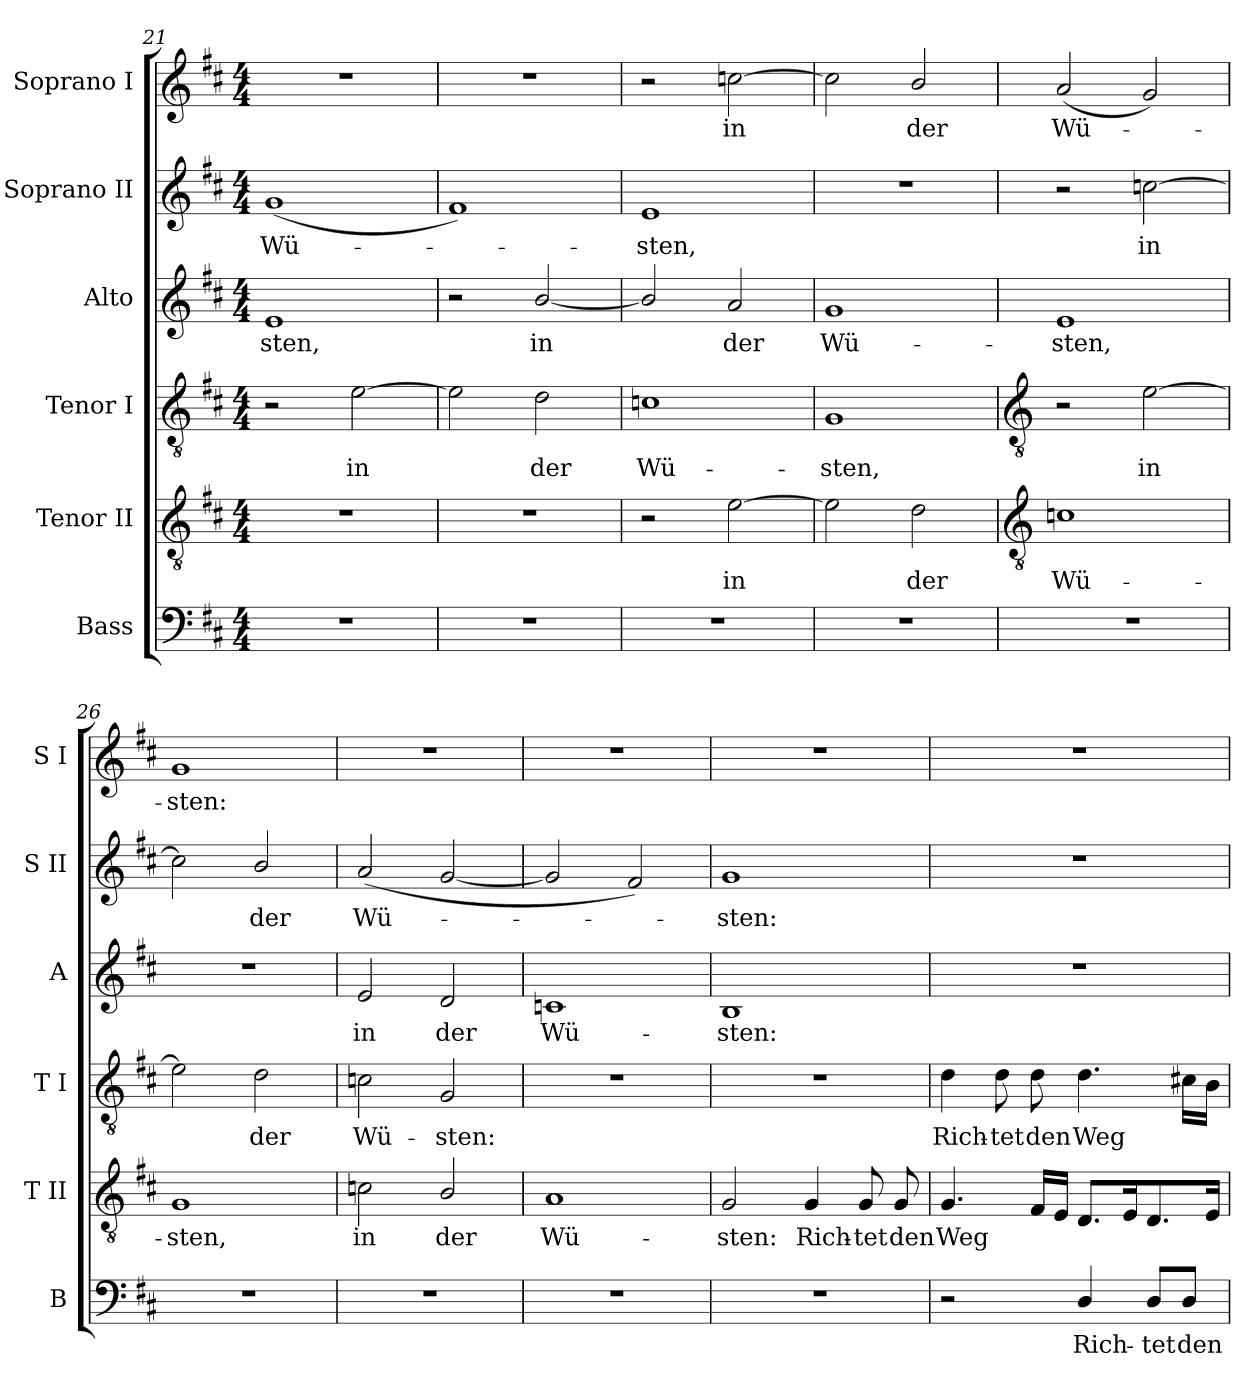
**kern	**text	**kern	**text	**kern	**text	**kern	**text	**kern	**text	**kern	**text
*part6	*part6	*part5	*part5	*part4	*part4	*part3	*part3	*part2	*part2	*part1	*part1
*staff6	*staff6	*staff5	*staff5	*staff4	*staff4	*staff3	*staff3	*staff2	*staff2	*staff1	*staff1
*I"Bass	*	*I"Tenor II	*	*I"Tenor I	*	*I"Alto	*	*I"Soprano II	*	*I"Soprano I	*
*I'B	*	*I'T II	*	*I'T I	*	*I'A	*	*I'S II	*	*I'S I	*
*clefF4	*	*clefGv2	*	*clefGv2	*	*clefG2	*	*clefG2	*	*clefG2	*
*k[f#c#]	*	*k[f#c#]	*	*k[f#c#]	*	*k[f#c#]	*	*k[f#c#]	*	*k[f#c#]	*
*D:	*	*D:	*	*D:	*	*D:	*	*D:	*	*D:	*
*M4/4	*	*M4/4	*	*M4/4	*	*M4/4	*	*M4/4	*	*M4/4	*
=21	=21	=21	=21	=21	=21	=21	=21	=21	=21	=21	=21
!	!	!	!	!	!	!	!LO:LY:b	!	!LO:LY:b	!	!
1r	.	1r	.	2r	.	1e	sten,	(<1g	Wü-	1r	.
!	!	!	!	!	!LO:LY:b	!	!	!	!	!	!
.	.	.	.	[2e	in	.	.	.	.	.	.
=22	=22	=22	=22	=22	=22	=22	=22	=22	=22	=22	=22
1r	.	1r	.	2e]	.	2r	.	1f#)	.	1r	.
!	!	!	!	!	!LO:LY:b	!	!LO:LY:b	!	!	!	!
.	.	.	.	2d	der	[2b/	in	.	.	.	.
=23	=23	=23	=23	=23	=23	=23	=23	=23	=23	=23	=23
!	!	!	!	!	!LO:LY:b	!	!	!	!LO:LY:b	!	!
1r	.	2r	.	1cn	Wü-	2b/]	.	1e	sten,	2r	.
!	!	!	!LO:LY:b	!	!	!	!LO:LY:b	!	!	!	!LO:LY:b
.	.	[2e	in	.	.	2a	der	.	.	[2ccn	in
=24	=24	=24	=24	=24	=24	=24	=24	=24	=24	=24	=24
!	!	!	!	!	!LO:LY:b	!	!LO:LY:b	!	!	!	!
1r	.	2e]	.	1G	-sten,	1g	Wü-	1r	.	2cc]	.
!	!	!	!LO:LY:b	!	!	!	!	!	!	!	!LO:LY:b
.	.	2d	der	.	.	.	.	.	.	2b/	der
!!LO:LB:g=z
=25	=25	=25	=25	=25	=25	=25	=25	=25	=25	=25	=25
*	*	*clefGv2	*	*clefGv2	*	*	*	*	*	*	*
!	!	!	!LO:LY:b	!	!	!	!LO:LY:b	!	!	!	!LO:LY:b
1r	.	1cn	Wü-	2r	.	1e	-sten,	2r	.	(<2a	Wü-
!	!	!	!	!	!LO:LY:b	!	!	!	!LO:LY:b	!	!
.	.	.	.	[2e	in	.	.	[2ccn	in	2g)	.
=26	=26	=26	=26	=26	=26	=26	=26	=26	=26	=26	=26
!	!	!	!LO:LY:b	!	!	!	!	!	!	!	!LO:LY:b
1r	.	1G	-sten,	2e]	.	1r	.	2cc]	.	1g	sten:
!	!	!	!	!	!LO:LY:b	!	!	!	!LO:LY:b	!	!
.	.	.	.	2d	der	.	.	2b/	der	.	.
=27	=27	=27	=27	=27	=27	=27	=27	=27	=27	=27	=27
!	!	!	!LO:LY:b	!	!LO:LY:b	!	!LO:LY:b	!	!LO:LY:b	!	!
1r	.	2cn	in	2cn	Wü-	2e	in	(<2a	Wü-	1r	.
!	!	!	!LO:LY:b	!	!LO:LY:b	!	!LO:LY:b	!	!	!	!
.	.	2B/	der	2G	-sten:	2d	der	[2g	.	.	.
=28	=28	=28	=28	=28	=28	=28	=28	=28	=28	=28	=28
!	!	!	!LO:LY:b	!	!	!	!LO:LY:b	!	!	!	!
1r	.	1A	Wü-	1r	.	1cn	Wü-	2g]	.	1r	.
.	.	.	.	.	.	.	.	2f#)	.	.	.
=29	=29	=29	=29	=29	=29	=29	=29	=29	=29	=29	=29
!	!	!	!LO:LY:b	!	!	!	!LO:LY:b	!	!LO:LY:b	!	!
1r	.	2G	-sten:	1r	.	1B	-sten:	1g	sten:	1r	.
!	!	!	!LO:LY:b	!	!	!	!	!	!	!	!
.	.	4G	Rich-	.	.	.	.	.	.	.	.
!	!	!	!LO:LY:b	!	!	!	!	!	!	!	!
.	.	8G	-tet	.	.	.	.	.	.	.	.
!	!	!	!LO:LY:b	!	!	!	!	!	!	!	!
.	.	8G	den	.	.	.	.	.	.	.	.
=30	=30	=30	=30	=30	=30	=30	=30	=30	=30	=30	=30
!	!	!	!LO:LY:b	!	!LO:LY:b	!	!	!	!	!	!
2r	.	4.G	Weg	4d	Rich-	1r	.	1r	.	1r	.
!	!	!	!	!	!LO:LY:b	!	!	!	!	!	!
.	.	.	.	8d	-tet	.	.	.	.	.	.
!	!	!	!	!	!LO:LY:b	!	!	!	!	!	!
.	.	16F#LL	.	8d	den	.	.	.	.	.	.
.	.	16EJJ	.	.	.	.	.	.	.	.	.
!	!LO:LY:b	!	!	!	!LO:LY:b	!	!	!	!	!	!
4D/	Rich-	8.DL	.	4.d	Weg	.	.	.	.	.	.
.	.	16E	.	.	.	.	.	.	.	.	.
!	!LO:LY:b	!	!	!	!	!	!	!	!	!	!
8D/L	-tet	8.D	.	.	.	.	.	.	.	.	.
!	!LO:LY:b	!	!	!	!	!	!	!	!	!	!
8D/J	den	.	.	16c#XLL	.	.	.	.	.	.	.
.	.	16EJ	.	16BJJ	.	.	.	.	.	.	.
=	=	=	=	=	=	=	=	=	=	=	=
*-	*-	*-	*-	*-	*-	*-	*-	*-	*-	*-	*-
